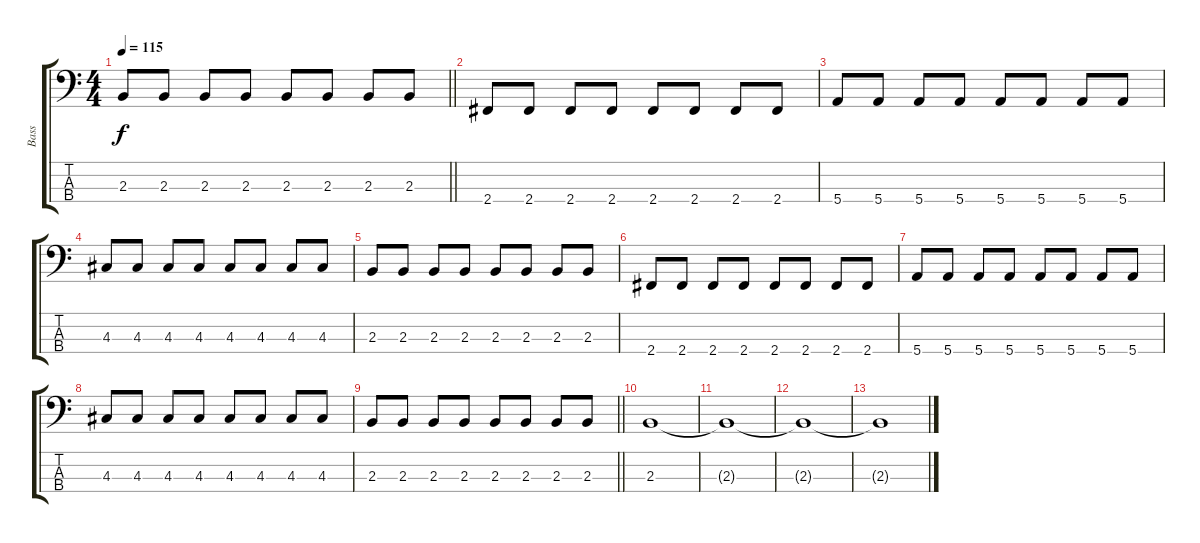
\track ("Bass" "Bass") {instrument electricbasspick}
\staff {score tabs}
\tuning (G2 D2 A1 E1) {hide}
\ts (4 4)
\tempo 115
\clef f4
\barLineRight lightlight
\ks c
2.3.8{dy f} 2.3.8 2.3.8 2.3.8 2.3.8 2.3.8 2.3.8 2.3.8 |
2.4.8 2.4.8 2.4.8 2.4.8 2.4.8 2.4.8 2.4.8 2.4.8 |
5.4.8 5.4.8 5.4.8 5.4.8 5.4.8 5.4.8 5.4.8 5.4.8 |
4.3.8 4.3.8 4.3.8 4.3.8 4.3.8 4.3.8 4.3.8 4.3.8 |
2.3.8 2.3.8 2.3.8 2.3.8 2.3.8 2.3.8 2.3.8 2.3.8 |
2.4.8 2.4.8 2.4.8 2.4.8 2.4.8 2.4.8 2.4.8 2.4.8 |
5.4.8 5.4.8 5.4.8 5.4.8 5.4.8 5.4.8 5.4.8 5.4.8 |
4.3.8 4.3.8 4.3.8 4.3.8 4.3.8 4.3.8 4.3.8 4.3.8 |
\barLineRight lightlight
2.3.8 2.3.8 2.3.8 2.3.8 2.3.8 2.3.8 2.3.8 2.3.8 |
2.3.1{volume 0} |
2.3{t}.1 |
2.3{t}.1 |
2.3{t}.1
